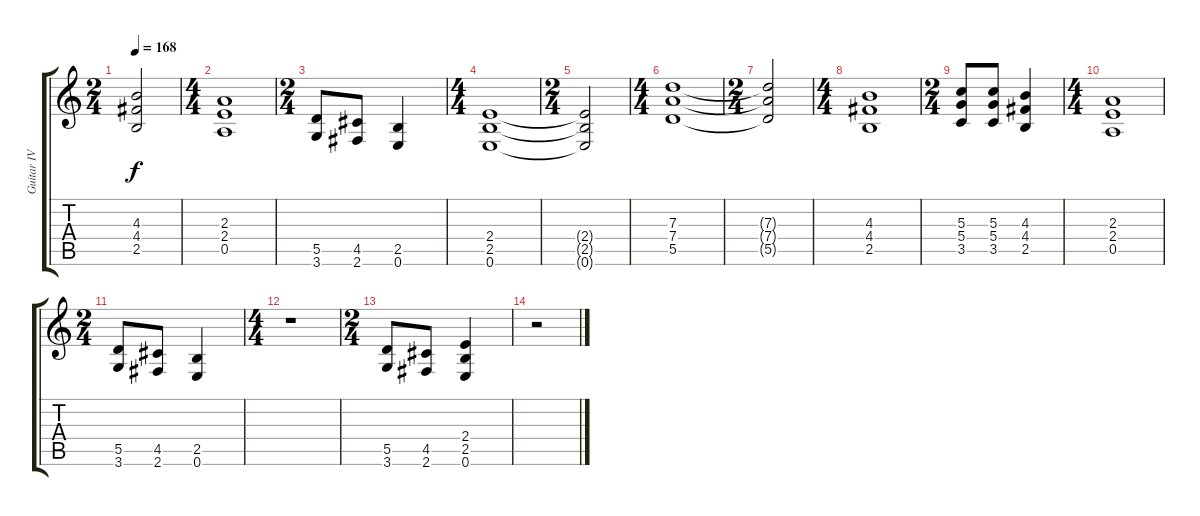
\track ("Guitar IV Overdrive/Dist" "Guitar IV ") {instrument distortionguitar}
\staff {score tabs}
\tuning (E4 B3 G3 D3 A2 E2) {hide}
\ts (2 4)
\tempo 168
\clef g2
\ks c
(4.3{t} 4.4{t} 2.5{t}).2{dy f} |
\ts (4 4)
(2.3 2.4 0.5).1 |
\ts (2 4)
(5.5 3.6).8 (4.5 2.6).8 (2.5 0.6).4 |
\ts (4 4)
(2.4 2.5 0.6).1 |
\ts (2 4)
(2.4{t} 2.5{t} 0.6{t}).2 |
\ts (4 4)
(7.3 7.4 5.5).1 |
\ts (2 4)
(7.3{t} 7.4{t} 5.5{t}).2 |
\ts (4 4)
(4.3 4.4 2.5).1 |
\ts (2 4)
(5.3 5.4 3.5).8 (5.3 5.4 3.5).8 (4.3 4.4 2.5).4 |
\ts (4 4)
(2.3 2.4 0.5).1 |
\ts (2 4)
(5.5 3.6).8 (4.5 2.6).8 (2.5 0.6).4 |
\ts (4 4)
r.1 |
\ts (2 4)
(5.5 3.6).8 (4.5 2.6).8 (2.4 2.5 0.6).4 |
r.2
